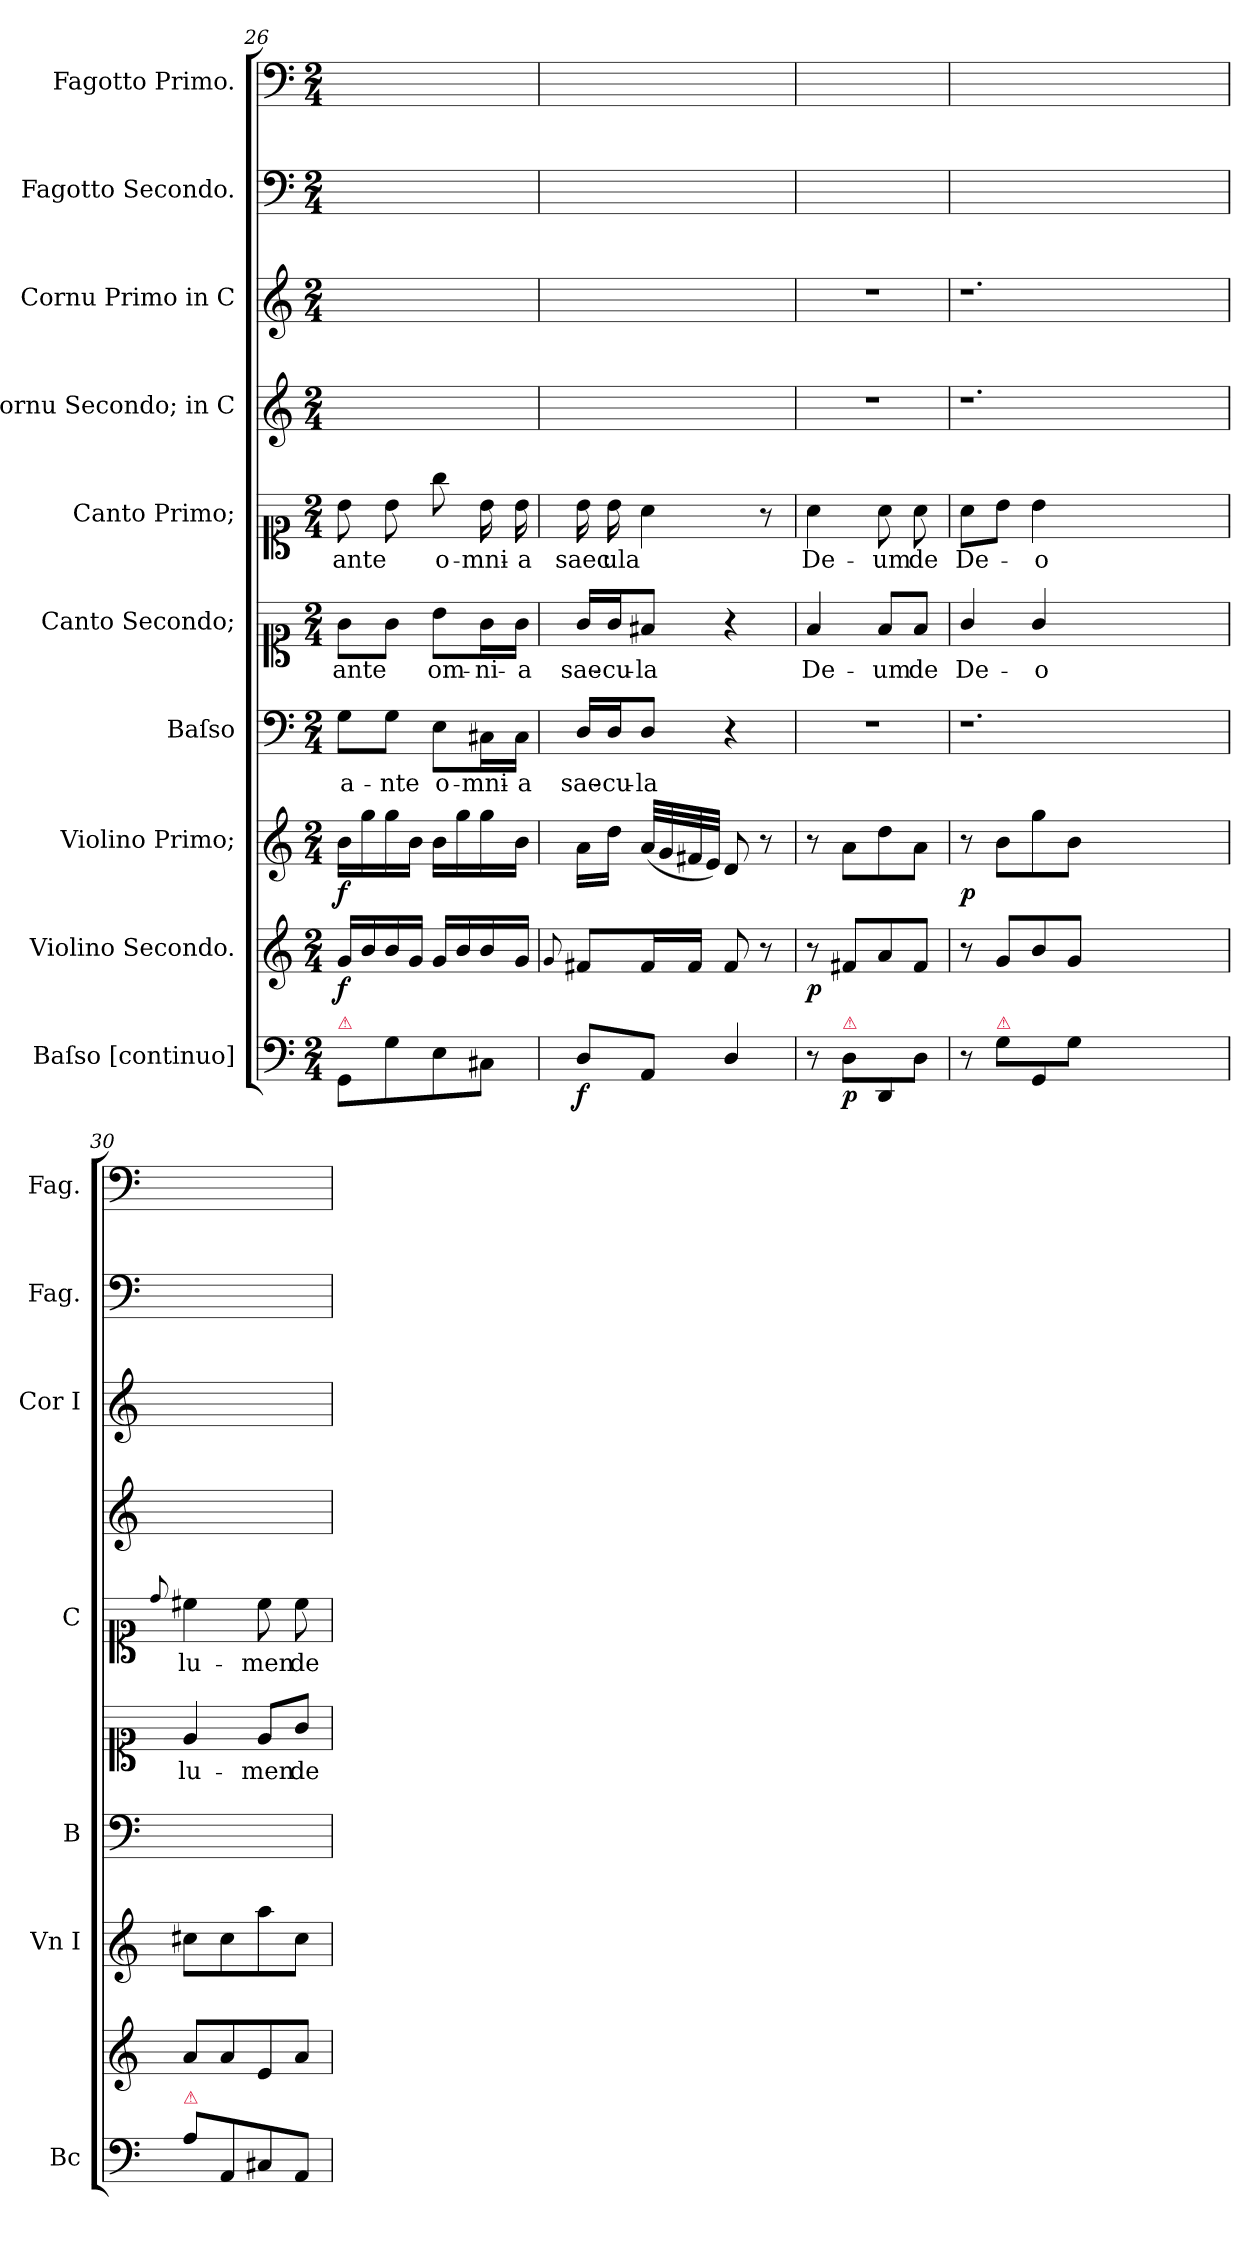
**kern	**dynam	**kern	**dynam	**kern	**dynam	**kern	**text	**kern	**text	**kern	**text	**kern	**kern	**kern	**kern
*part10	*part10	*part9	*part9	*part8	*part8	*part7	*part7	*part6	*part6	*part5	*part5	*part4	*part3	*part2	*part1
*staff10	*staff10	*staff9	*staff9	*staff8	*staff8	*staff7	*staff7	*staff6	*staff6	*staff5	*staff5	*staff4	*staff3	*staff2	*staff1
*I"Baſso [continuo]	*	*I"Violino Secondo.	*	*I"Violino Primo;	*	*I"Baſso	*	*I"Canto Secondo;	*	*I"Canto Primo;	*	*I"Cornu Secondo; in C	*I"Cornu Primo in C	*I"Fagotto Secondo.	*I"Fagotto Primo.
*I'Bc	*	*	*	*I'Vn I	*	*I'B	*	*	*	*I'C	*	*	*I'Cor I	*I'Fag.	*I'Fag.
*clefF4	*	*clefG2	*	*clefG2	*	*clefF4	*	*clefC1	*	*clefC1	*	*clefG2	*clefG2	*clefF4	*clefF4
*k[]	*	*k[]	*	*k[]	*	*k[]	*	*k[]	*	*k[]	*	*k[]	*k[]	*k[]	*k[]
*M2/4	*	*M2/4	*	*M2/4	*	*M2/4	*	*M2/4	*	*M2/4	*	*M2/4	*M2/4	*M2/4	*M2/4
=26	=26	=26	=26	=26	=26	=26	=26	=26	=26	=26	=26	=26	=26	=26	=26
!LO:TX:a:color=crimson:t=⚠	!	!	!	!	!	!	!	!	!	!	!	!	!	!	!
!	!	!	!	!	!LO:DY:b	!	!	!	!	!	!	!	!	!	!
8GG/L	.	16gLL	f	16bLL	f	8G\L	a-	8g\L	ante	8b	ante	2ryy	2ryy	2ryy	2ryy
.	.	16b	.	16gg	.	.	.	.	.	.	.	.	.	.	.
8G\	.	16b	.	16gg	.	8G\J	-nte	8g\J	.	8b	.	.	.	.	.
.	.	16gJJ	.	16bJJ	.	.	.	.	.	.	.	.	.	.	.
8E\	.	16gLL	.	16bLL	.	8E\L	o-	8b\L	om-	8gg	o-	.	.	.	.
.	.	16b	.	16gg	.	.	.	.	.	.	.	.	.	.	.
8C#X\J	.	16b	.	16gg	.	16C#X\L	-mni-	16g\L	-ni-	16b	-mni-	.	.	.	.
.	.	16gJJ	.	16bJJ	.	16C#\JJ	-a	16g\JJ	-a	16b	-a	.	.	.	.
=27	=27	=27	=27	=27	=27	=27	=27	=27	=27	=27	=27	=27	=27	=27	=27
.	.	8qqg/	.	.	.	.	.	.	.	.	.	.	.	.	.
8DL	f	8f#XL	.	16aLL	.	16D/LL	sae-	16g/LL	sae-	16b	saec	2ryy	2ryy	2ryy	2ryy
.	.	.	.	16ddJJ	.	16D/J	-cu-	16g/J	-cu-	16b	ula	.	.	.	.
8AAJ	.	16f#L	.	(32aLLL	.	8D/J	-la	8f#X/J	-la	4a	.	.	.	.	.
.	.	.	.	32g	.	.	.	.	.	.	.	.	.	.	.
.	.	16f#JJ	.	32f#X	.	.	.	.	.	.	.	.	.	.	.
.	.	.	.	32eJJJ)	.	.	.	.	.	.	.	.	.	.	.
4D/	.	8f#	.	8d	.	4r	.	4r	.	.	.	.	.	.	.
.	.	8r	.	8r	.	.	.	.	.	8r	.	.	.	.	.
=28	=28	=28	=28	=28	=28	=28	=28	=28	=28	=28	=28	=28	=28	=28	=28
8r	.	8r	p	8r	.	2r	.	4f/	De-	4a	De-	2r	2r	2ryy	2ryy
!LO:TX:a:color=crimson:t=⚠	!	!	!	!	!	!	!	!	!	!	!	!	!	!	!
8D\L	p	8f#XL	.	8aL	.	.	.	.	.	.	.	.	.	.	.
8DD/	.	8a	.	8dd	.	.	.	8f/L	-um	8a	-um	.	.	.	.
8D\J	.	8f#J	.	8aJ	.	.	.	8f/J	de	8a	de	.	.	.	.
=29	=29	=29	=29	=29	=29	=29	=29	=29	=29	=29	=29	=29	=29	=29	=29
!	!	!	!	!	!LO:DY:b	!	!	!	!	!	!	!	!	!	!
8r	.	8r	.	8r	p	1.r	.	4g/	De-	8aL	De-	1.r	1.r	2ryy	2ryy
!LO:TX:a:color=crimson:t=⚠	!	!	!	!	!	!	!	!	!	!	!	!	!	!	!
8G\L	.	8gL	.	8bL	.	.	.	.	.	8bJ	.	.	.	.	.
8GG/	.	8b	.	8gg	.	.	.	4g/	-o	4b	-o	.	.	.	.
8G\J	.	8gJ	.	8bJ	.	.	.	.	.	.	.	.	.	.	.
1ryy	.	1ryy	.	1ryy	.	.	.	1ryy	.	1ryy	.	.	.	1ryy	1ryy
=30	=30	=30	=30	=30	=30	=30	=30	=30	=30	=30	=30	=30	=30	=30	=30
.	.	.	.	.	.	.	.	.	.	8qqdd/	.	.	.	.	.
!LO:TX:a:color=crimson:t=⚠	!	!	!	!	!	!	!	!	!	!	!	!	!	!	!
8A\L	.	8aL	.	8cc#XL	.	2ryy	.	4e/	lu-	4cc#X	lu-	2ryy	2ryy	2ryy	2ryy
8AA/	.	8a	.	8cc#	.	.	.	.	.	.	.	.	.	.	.
8C#X/	.	8e	.	8aa	.	.	.	8e/L	-men	8cc#	-men	.	.	.	.
8AA/J	.	8aJ	.	8cc#J	.	.	.	8g/J	de	8cc#	de	.	.	.	.
=	=	=	=	=	=	=	=	=	=	=	=	=	=	=	=
*-	*-	*-	*-	*-	*-	*-	*-	*-	*-	*-	*-	*-	*-	*-	*-
